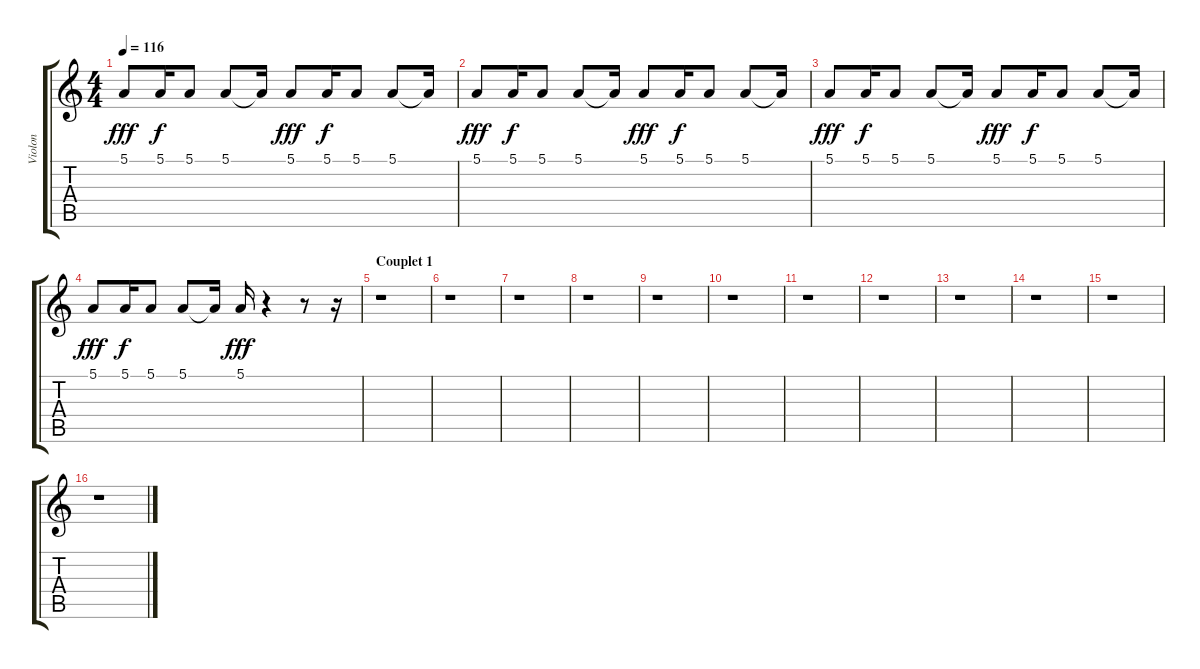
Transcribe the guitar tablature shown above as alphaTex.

\track ("Violon" "Violon") {instrument violin}
\staff {score tabs}
\tuning (E4 B3 G3 D3 A2 E2) {hide}
\ts (4 4)
\tempo 116
\clef g2
\ks c
5.1.8{dy fff volume 4 instrument violin} 5.1.16{dy f volume 11} 5.1.8 5.1.8 5.1{t}.16 5.1.8{dy fff} 5.1.16{dy f} 5.1.8 5.1.8 5.1{t}.16 |
5.1.8{dy fff} 5.1.16{dy f} 5.1.8 5.1.8 5.1{t}.16 5.1.8{dy fff} 5.1.16{dy f} 5.1.8 5.1.8 5.1{t}.16 |
5.1.8{dy fff} 5.1.16{dy f} 5.1.8 5.1.8 5.1{t}.16 5.1.8{dy fff} 5.1.16{dy f} 5.1.8 5.1.8 5.1{t}.16 |
5.1.8{dy fff} 5.1.16{dy f} 5.1.8 5.1.8 5.1{t}.16 5.1.16{dy fff} r.4 r.8 r.16 |
\section ("" "Couplet 1")
r.1 |
r.1 |
r.1 |
r.1 |
r.1 |
r.1 |
r.1 |
r.1 |
r.1 |
r.1 |
r.1 |
r.1
